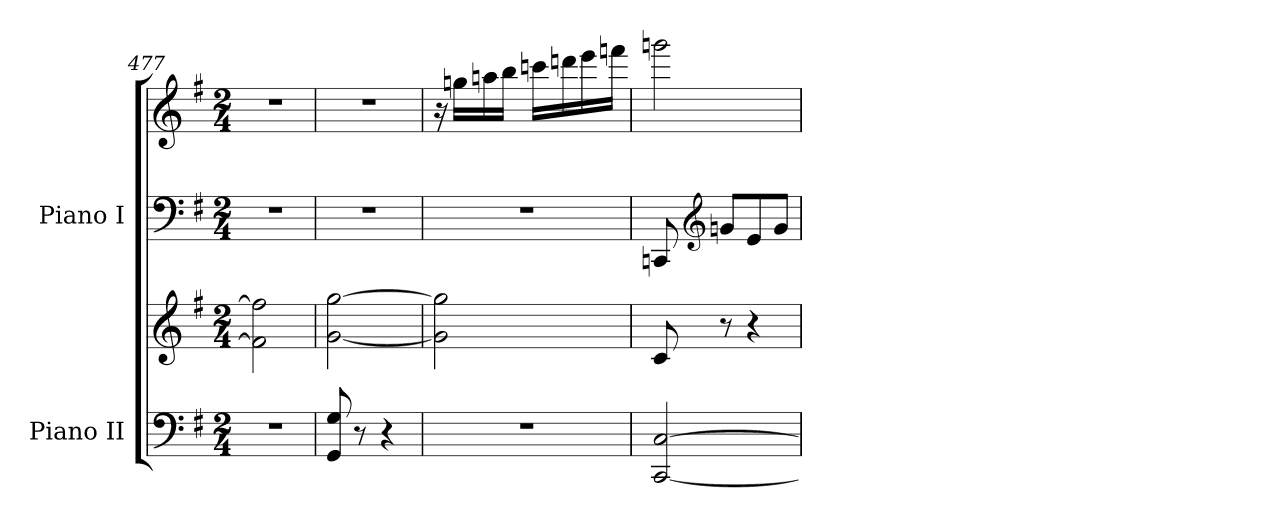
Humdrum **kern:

**kern	**kern	**kern	**kern
*part2	*part2	*part1	*part1
*staff4	*staff3	*staff2	*staff1
*I"Piano II	*	*I"Piano I	*
*I'Pno. II	*	*I'Pno. I	*
*clefF4	*clefG2	*clefF4	*clefG2
*k[f#]	*k[f#]	*k[f#]	*k[f#]
*M2/4	*M2/4	*M2/4	*M2/4
=477	=477	=477	=477
2r	2f#!\] 2ff#!\]	2r	2r
=478	=478	=478	=478
8GG!/ 8G!/	[2g!\ [2gg!\	2r	2r
8r	.	.	.
4r	.	.	.
=479	=479	=479	=479
2r	2g!\] 2gg!\]	2r	16r
.	.	.	16ggn\LL
.	.	.	16aan\
.	.	.	16bb\JJ
.	.	.	16cccn\LL
.	.	.	16dddn\
.	.	.	16eee\
.	.	.	16fffn\JJ
!!LO:LB:g=z
=480	=480	=480	=480
[2CC!/ [2C!/	8c!/	8CCn/	2gggn\
*	*	*clefG2	*
.	8r	8gn/L	.
.	4r	8e/	.
.	.	8g/J	.
=	=	=	=
*-	*-	*-	*-
